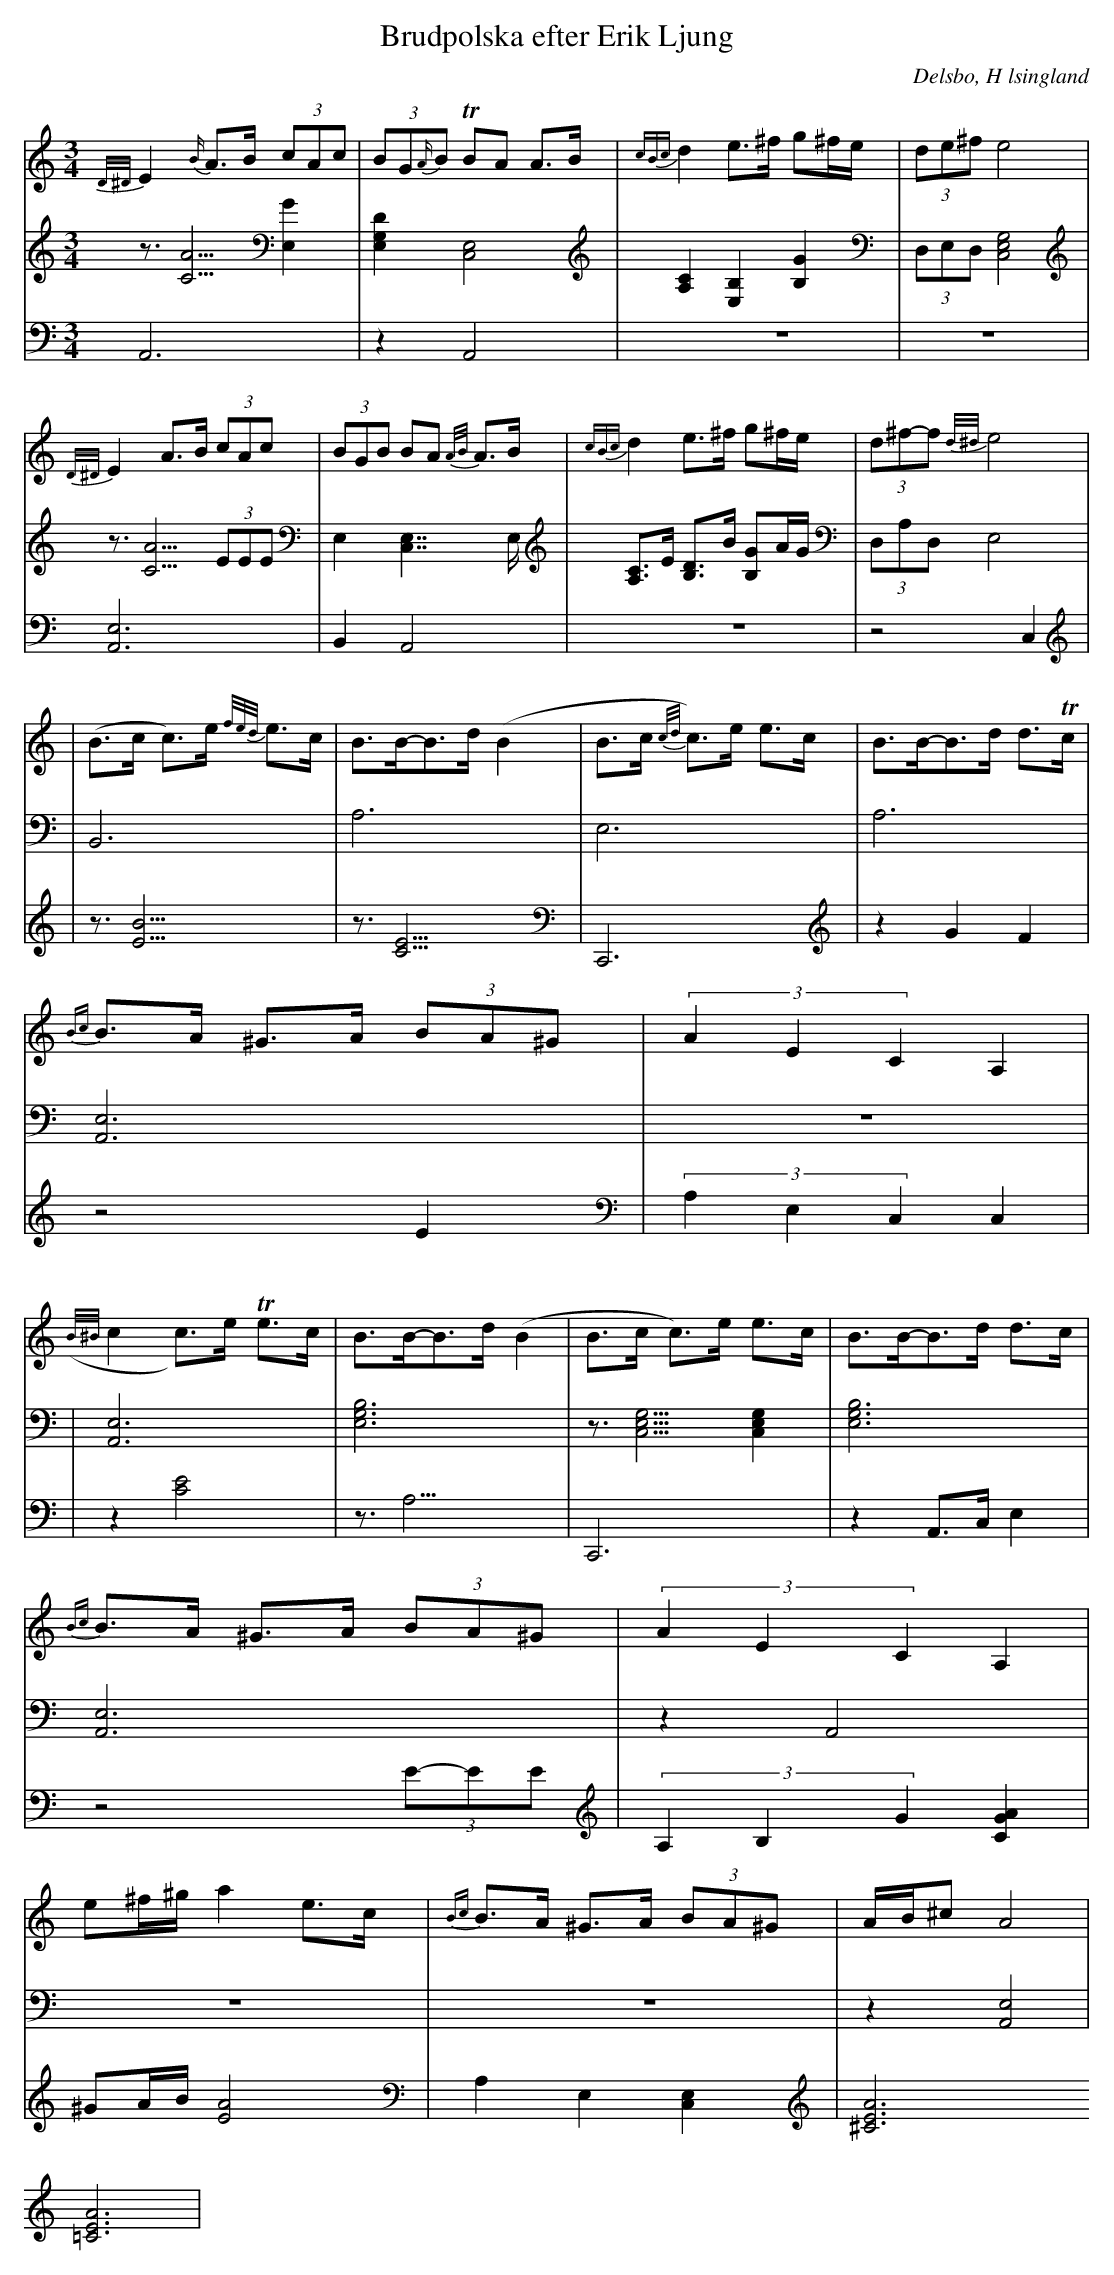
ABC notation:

X:1
T: Brudpolska efter Erik Ljung
Q: 105
O: Delsbo, H lsingland
M: 3/4
L: 1/8
K: Am
V:1
V:2
V:3 =Merge
V:1
{D/^D/}E2 {B/}A>B (3cAc| (3BG{A/}B TBA A>B|{cBc}d2 e>^f g^f/e/|(3de^f e4 |
{D/^D/}E2 A>B (3cAc| (3BGB BA {A/B/}A>B|{cBc}d2 e>^f g^f/e/|(3d^f-f {d/^d/}e4 |
|(B>c c)>e {f/e/d/}e>c|B>B-B>d (B2|B>c {c/d/}c)>e e>c|B>B-B>d d>Tc|
{Bc}B>A ^G>A (3BA^G|(3A2E2C2 A,2|
({B/^B/}c2 c)>e Te>c|B>B-B>d (B2|B>c c)>e e>c|B>B-B>d d>c|
{Bc}B>A ^G>A (3BA^G|(3A2E2C2 A,2|
e^f/^g/ a2 e>c|{Bc}B>A ^G>A (3BA^G|A/B/^c A4|
V:2
z3/2[A5/2C5/2] [E,2G2]|[D2E,2G,2] [C,4E,4]|[A,2C2] [E,2B,2] [B,2G2]|(3D,E,D, [E,4G,4C,4]|
z3/2 [A5/2C5/2] (3EEE|E,2 [C,7/2E,7/2]E,/|[A,C]>E [B,D]>B [B,G]A/G/|(3D,A,D, [E,4]|
|[B,,6]|[A,6]|E,6|A,6|
[A,,6E,6]|z6|
|[A,,6E,6]|[E,6G,6B,6]|z3/2[E,5/2G,5/2C,5/2] [E,2G,2C,2]|[E,6G,6B,6]|
[A,,6E,6]|z2 A,,4|
z6|z6|z2 [A,,4E,4]|
V:3
A,,6|z2 A,,4|z6|z6|
[A,,6E,6]|B,,2 A,,4|z6|z4  C,2|
|z3/2[B9/2E9/2]|z3/2[C9/2E9/2]|C,,6|z2 G2 F2|
z4 E2|(3A,2E,2C,2 [C,2]|
|z2 [C4E4]|z3<A,3|C,,6|z2 A,,>C, E,2|
z4 (3E-EE|(3A,2B,2G2 [G2A2C2]|
^GA/B/ [A4E4]|A,2 E,2 [C,2E,2]|[A6^C6E6] [A6=C6E6]|
